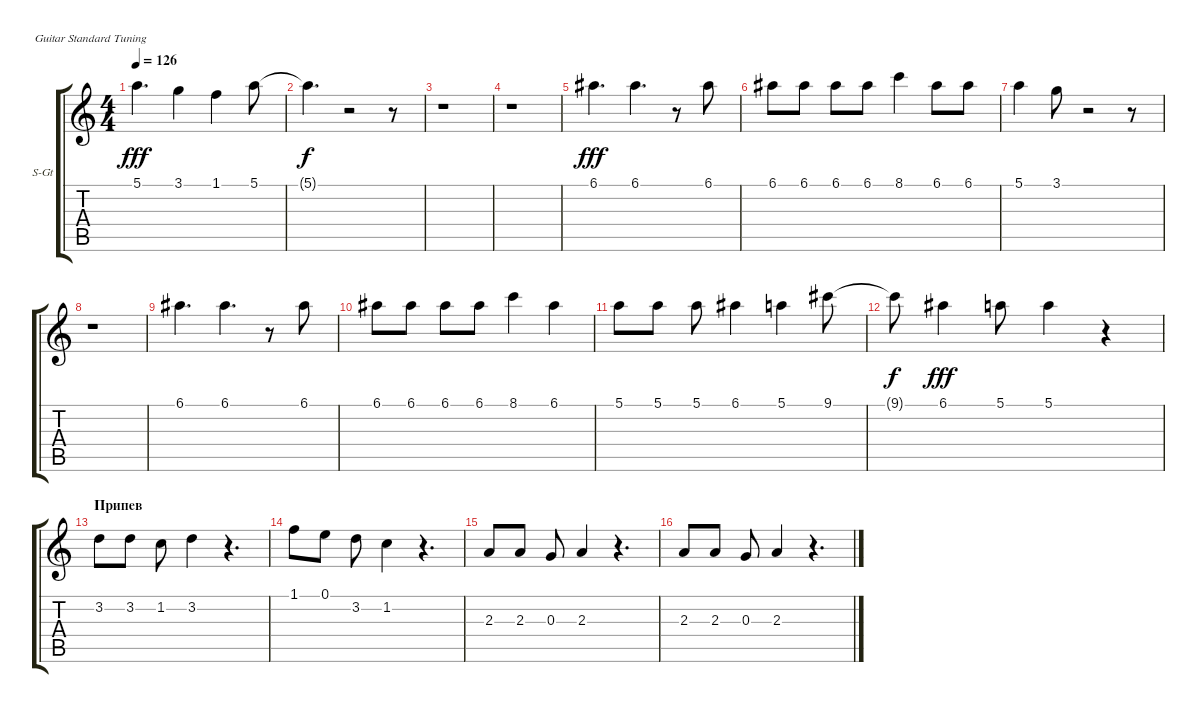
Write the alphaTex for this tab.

\bracketExtendMode groupsimilarinstruments
\firstSystemTrackNameOrientation horizontal
\otherSystemsTrackNameOrientation horizontal
\track ("Валерий Кипелов" "S-Gt") {instrument tenorsax}
\staff {score tabs}
\tuning (E4 B3 G3 D3 A2 E2)
\displaytranspose 12
\ts (4 4)
\tempo 126
\clef g2
\ks c
5.1.4{d dy fff} 3.1.4 1.1.4 5.1.8 |
5.1{t}.4{d dy f} r.2 r.8 |
r.1 |
r.1 |
6.1.4{d dy fff} 6.1.4{d} r.8 6.1.8 |
6.1.8 6.1.8 6.1.8 6.1.8 8.1.4 6.1.8 6.1.8 |
5.1.4 3.1.8 r.2 r.8 |
r.1 |
6.1.4{d} 6.1.4{d} r.8 6.1.8 |
6.1.8 6.1.8 6.1.8 6.1.8 8.1.4 6.1.4 |
5.1.8 5.1.8 5.1.8 6.1.4 5.1.4 9.1.8 |
9.1{t}.8{dy f} 6.1.4{dy fff} 5.1.8 5.1.4 r.4 |
\section ("" "Припев")
3.2.8 3.2.8 1.2.8 3.2.4 r.4{d} |
1.1.8 0.1.8 3.2.8 1.2.4 r.4{d} |
2.3.8 2.3.8 0.3.8 2.3.4 r.4{d} |
2.3.8 2.3.8 0.3.8 2.3.4 r.4{d}
